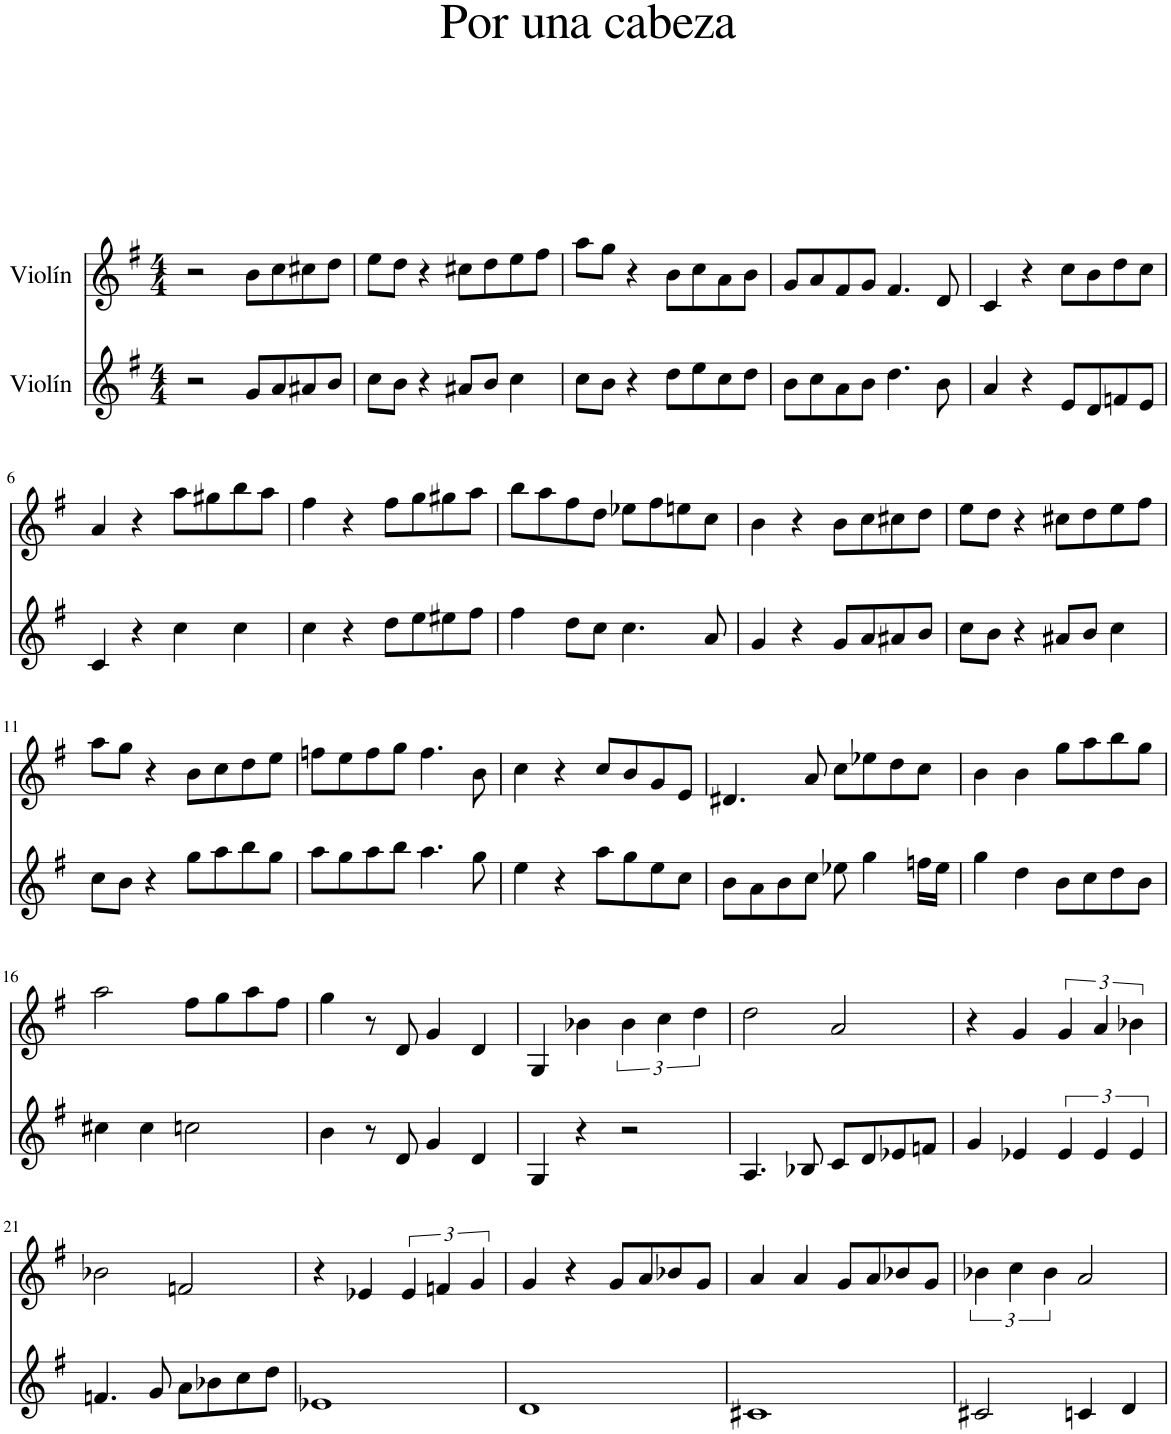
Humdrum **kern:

**kern	**kern
*part2	*part1
*staff2	*staff1
*I"Violín	*I"Violín
*I'Vln	*I'Vln
*clefG2	*clefG2
*k[f#]	*k[f#]
*M4/4	*M4/4
=1	=1
2r	2r
8g/L	8b\L
8a/	8cc\
8a#X/	8cc#X\
8b/J	8dd\J
=2	=2
8cc\L	8ee\L
8b\J	8dd\J
4r	4r
8a#X/L	8cc#X\L
8b/J	8dd\
4cc\	8ee\
.	8ff#\J
=3	=3
8cc\L	8aa\L
8b\J	8gg\J
4r	4r
8dd\L	8b\L
8ee\	8cc\
8cc\	8a\
8dd\J	8b\J
=4	=4
8b\L	8g/L
8cc\	8a/
8a\	8f#/
8b\J	8g/J
4.dd\	4.f#/
8b\	8d/
=5	=5
4a/	4c/
4r	4r
8e/L	8cc\L
8d/	8b\
8fn/	8dd\
8e/J	8cc\J
!!LO:LB:g=z
=6	=6
4c/	4a/
4r	4r
4cc\	8aa\L
.	8gg#X\
4cc\	8bb\
.	8aa\J
=7	=7
4cc\	4ff#\
4r	4r
8dd\L	8ff#\L
8ee\	8gg\
8ee#X\	8gg#X\
8ff#\J	8aa\J
=8	=8
4ff#\	8bb\L
.	8aa\
8dd\L	8ff#\
8cc\J	8dd\J
4.cc\	8ee-X\L
.	8ff#\
.	8een\
8a/	8cc\J
=9	=9
4g/	4b\
4r	4r
8g/L	8b\L
8a/	8cc\
8a#X/	8cc#X\
8b/J	8dd\J
=10	=10
8cc\L	8ee\L
8b\J	8dd\J
4r	4r
8a#X/L	8cc#X\L
8b/J	8dd\
4cc\	8ee\
.	8ff#\J
!!LO:LB:g=z
=11	=11
8cc\L	8aa\L
8b\J	8gg\J
4r	4r
8gg\L	8b\L
8aa\	8cc\
8bb\	8dd\
8gg\J	8ee\J
=12	=12
8aa\L	8ffn\L
8gg\	8ee\
8aa\	8ff\
8bb\J	8gg\J
4.aa\	4.ff\
8gg\	8b\
=13	=13
4ee\	4cc\
4r	4r
8aa\L	8cc/L
8gg\	8b/
8ee\	8g/
8cc\J	8e/J
=14	=14
8b\L	4.d#X/
8a\	.
8b\	.
8cc\J	8a/
8ee-X\	8cc\L
4gg\	8ee-X\
.	8dd\
16ffn\LL	8cc\J
16ee-\JJ	.
=15	=15
4gg\	4b\
4dd\	4b\
8b\L	8gg\L
8cc\	8aa\
8dd\	8bb\
8b\J	8gg\J
!!LO:LB:g=z
=16	=16
4cc#X\	2aa\
4cc#\	.
2ccn\	8ff#\L
.	8gg\
.	8aa\
.	8ff#\J
=17	=17
4b\	4gg\
8r	8r
8d/	8d/
4g/	4g/
4d/	4d/
=18	=18
4G/	4G/
4r	4b-X\
2r	6b-\
.	6cc\
.	6dd\
=19	=19
4.A/	2dd\
8B-X/	.
8c/L	2a/
8d/	.
8e-X/	.
8fn/J	.
=20	=20
4g/	4r
4e-X/	4g/
6e-/	6g/
6e-/	6a/
6e-/	6b-X\
!!LO:LB:g=z
=21	=21
4.fn/	2b-X\
8g/	.
8a\L	2fn/
8b-X\	.
8cc\	.
8dd\J	.
=22	=22
1e-X	4r
.	4e-X/
.	6e-/
.	6fn/
.	6g/
=23	=23
1d	4g/
.	4r
.	8g/L
.	8a/
.	8b-X/
.	8g/J
=24	=24
1c#X	4a/
.	4a/
.	8g/L
.	8a/
.	8b-X/
.	8g/J
=25	=25
2c#X/	6b-X\
.	6cc\
.	6b-\
4cn/	2a/
4d/	.
=	=
*-	*-
